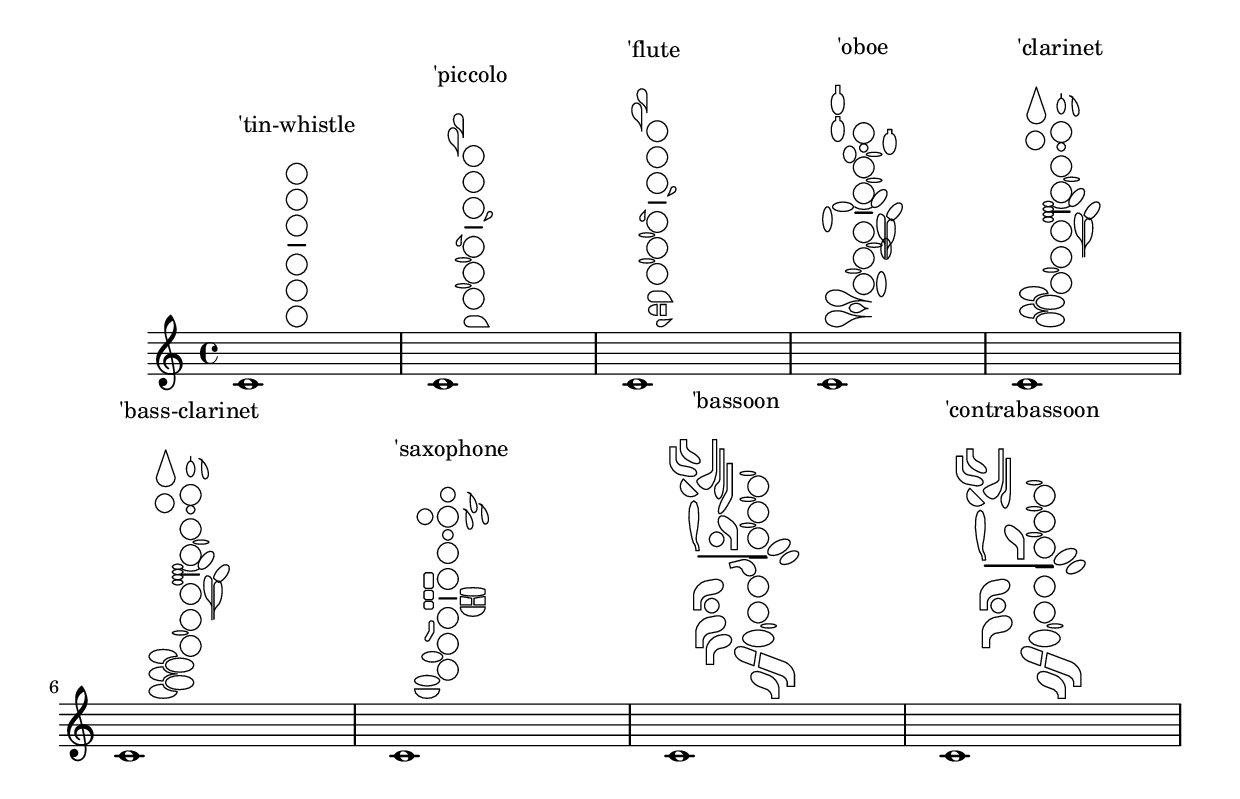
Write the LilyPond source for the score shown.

%% DO NOT EDIT this file manually; it is automatically
%% generated from LSR http://lsr.di.unimi.it
%% Make any changes in LSR itself, or in Documentation/snippets/new/ ,
%% and then run scripts/auxiliar/makelsr.py
%%
%% This file is in the public domain.
\version "2.18.0"

\header {
  lsrtags = "specific-notation, winds"

  texidoc = "
The following music shows all of the woodwind diagrams currently
defined in LilyPond.

"
  doctitle = "Woodwind diagrams listing"
} % begin verbatim

\relative c' {
  \textLengthOn
  c1^
  \markup {
    \center-column {
      'tin-whistle
      " "
       \woodwind-diagram
                  #'tin-whistle
                  #'()
    }
  }

  c1^
  \markup {
    \center-column {
      'piccolo
      " "
       \woodwind-diagram
                  #'piccolo
                  #'()
    }
  }

  c1^
  \markup {
    \center-column {
       'flute
       " "
       \woodwind-diagram
          #'flute
          #'()
    }
  }
  c1^\markup {
    \center-column {
      'oboe
      " "
      \woodwind-diagram
        #'oboe
        #'()
    }
  }

  c1^\markup {
    \center-column {
      'clarinet
      " "
      \woodwind-diagram
        #'clarinet
        #'()
    }
  }

  c1^\markup {
    \center-column {
      'bass-clarinet
      " "
      \woodwind-diagram
        #'bass-clarinet
        #'()
    }
  }

  c1^\markup {
    \center-column {
      'saxophone
      " "
      \woodwind-diagram
        #'saxophone
        #'()
    }
  }

  c1^\markup {
    \center-column {
      'bassoon
      " "
      \woodwind-diagram
        #'bassoon
        #'()
    }
  }

  c1^\markup {
    \center-column {
      'contrabassoon
      " "
      \woodwind-diagram
        #'contrabassoon
        #'()
    }
  }
}
